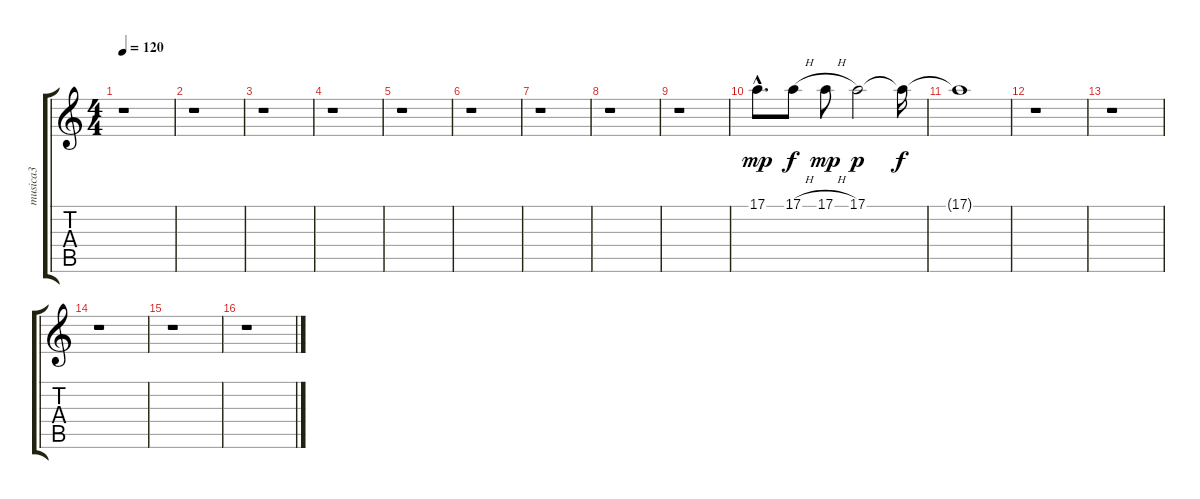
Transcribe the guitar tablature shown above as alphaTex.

\track ("musica3" "musica3") {instrument recorder}
\staff {score tabs}
\tuning (E4 B3 G3 D3 A2 E2) {hide}
\ts (4 4)
\tempo 120
\clef g2
\ks c
r.1{dy f} |
r.1 |
r.1 |
r.1 |
r.1 |
r.1 |
r.1 |
r.1 |
r.1 |
17.1{hac}.8{d dy mp volume 13 instrument pad6metallic} 17.1{h}.8{dy f volume 13 instrument pad6metallic} 17.1{h}.8{dy mp volume 13 instrument pad6metallic} 17.1.2{dy p volume 13 instrument pad6metallic} 17.1{t}.16{dy f volume 13 instrument pad6metallic} |
17.1{t}.1{volume 13 instrument pad6metallic} |
r.1{volume 15 balance 8 instrument recorder} |
r.1 |
r.1 |
r.1 |
r.1
